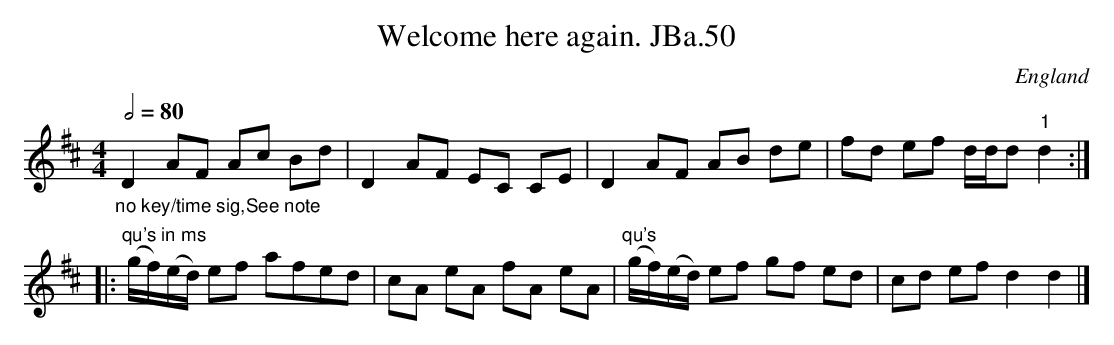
X:1
T:Welcome here again. JBa.50
M:4/4
L:1/8
Q:1/2=80
O:England
K:D major
"_no key/time sig,See note"
D2 AF Ac Bd | D2 AF EC CE |\
D2 AF AB de | fd ef d/d/d "1"d2 :|!
|:"qu's in ms"(g/f/)(e/d/) ef afed | cA eA fA eA |\
"qu's"(g/f/)(e/d/) ef gf ed | cd ef d2d2 |]
